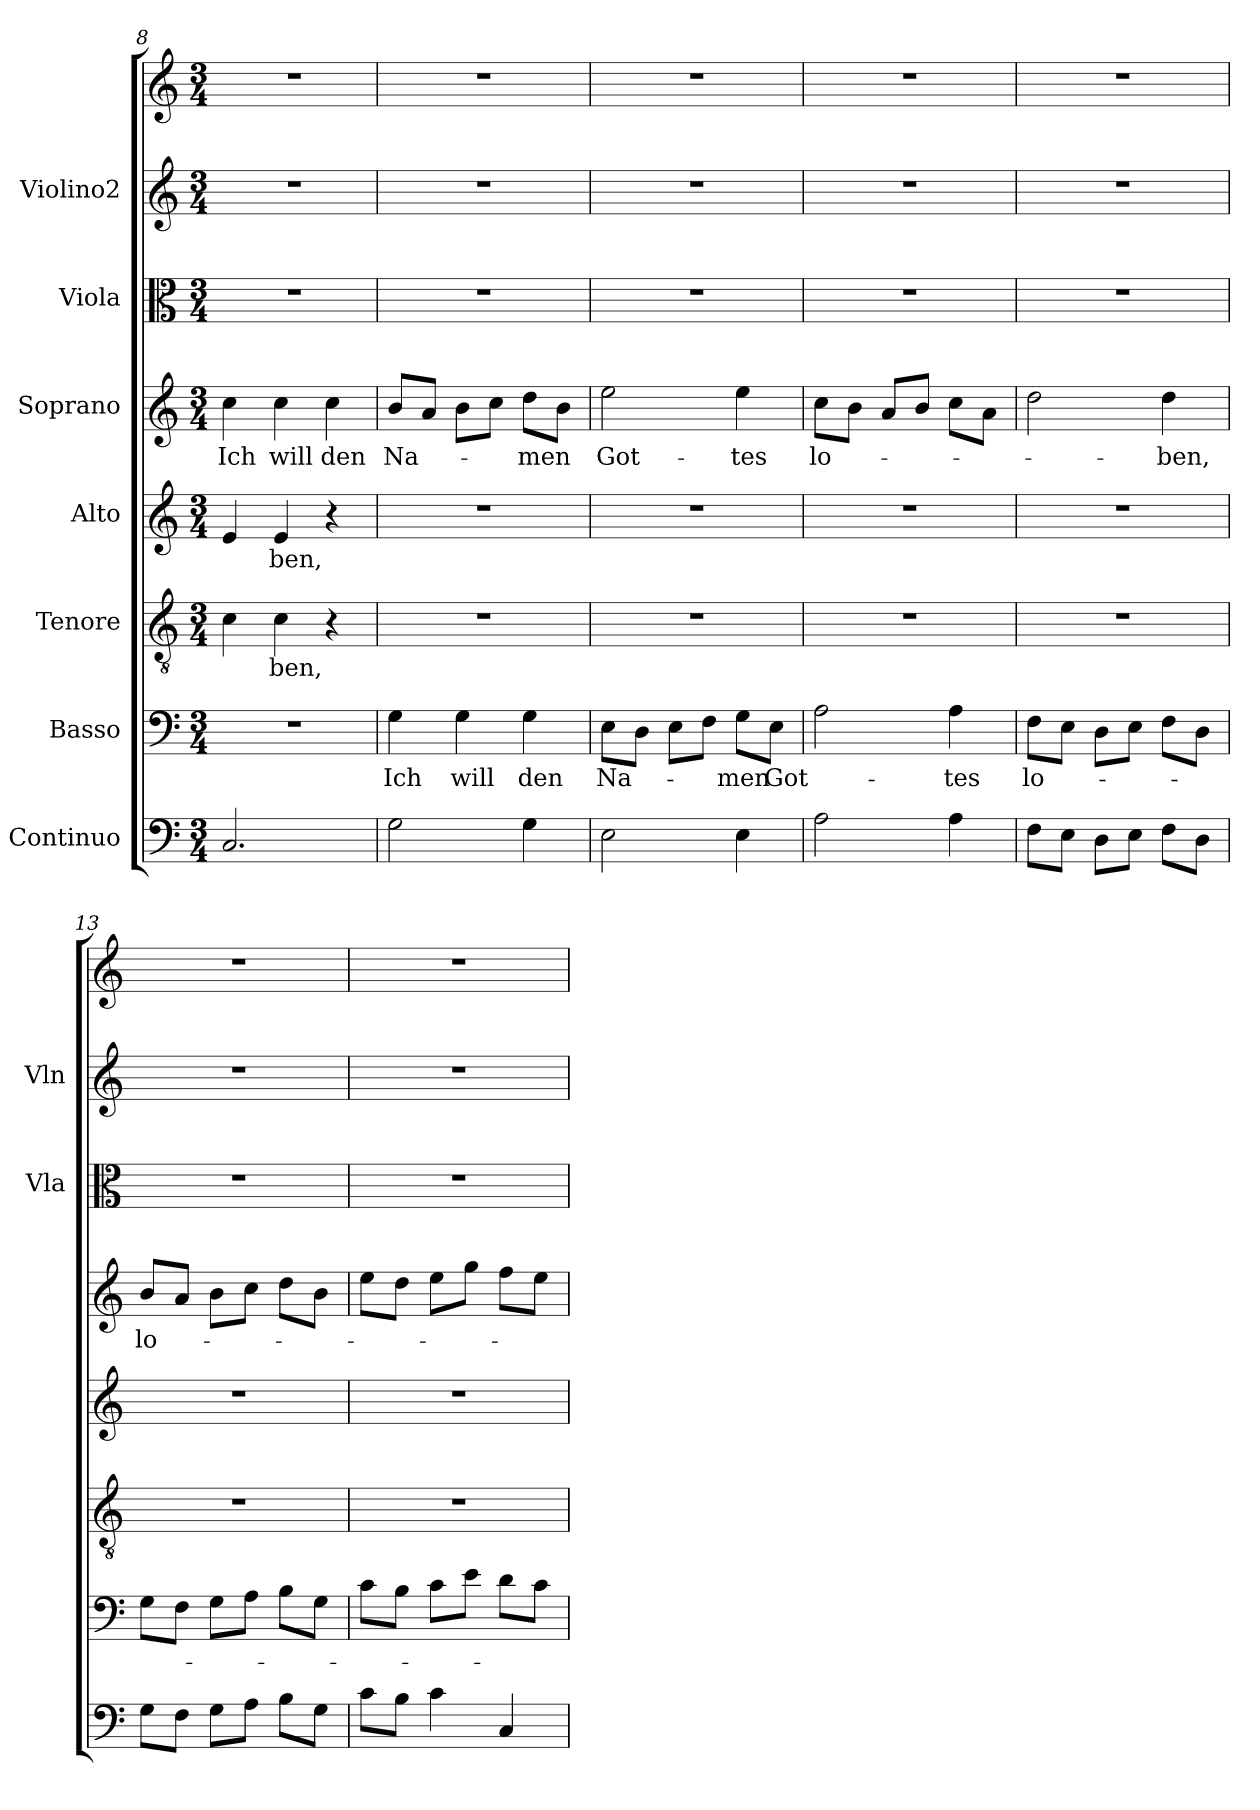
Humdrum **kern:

**kern	**kern	**text	**kern	**text	**kern	**text	**kern	**text	**kern	**kern	**kern
*part7	*part6	*part6	*part5	*part5	*part4	*part4	*part3	*part3	*part2	*part1	*part1
*staff8	*staff7	*staff7	*staff6	*staff6	*staff5	*staff5	*staff4	*staff4	*staff3	*staff2	*staff1
*I"Continuo	*I"Basso	*	*I"Tenore	*	*I"Alto	*	*I"Soprano	*	*I"Viola	*I"Violino2	*
*	*	*	*	*	*	*	*	*	*I'Vla	*I'Vln	*
*clefF4	*clefF4	*	*clefGv2	*	*clefG2	*	*clefG2	*	*clefC3	*clefG2	*clefG2
*k[]	*k[]	*	*k[]	*	*k[]	*	*k[]	*	*k[]	*k[]	*k[]
*M3/4	*M3/4	*	*M3/4	*	*M3/4	*	*M3/4	*	*M3/4	*M3/4	*M3/4
=8	=8	=8	=8	=8	=8	=8	=8	=8	=8	=8	=8
!	!	!	!	!	!	!	!	!LO:LY:b	!	!	!
2.C/	2.r	.	4c\	.	4e/	.	4cc\	Ich	2.r	2.r	2.r
!	!	!	!	!LO:LY:b	!	!LO:LY:b	!	!LO:LY:b	!	!	!
.	.	.	4c\	ben,	4e/	ben,	4cc\	will	.	.	.
!	!	!	!	!	!	!	!	!LO:LY:b	!	!	!
.	.	.	4r	.	4r	.	4cc\	den	.	.	.
=9	=9	=9	=9	=9	=9	=9	=9	=9	=9	=9	=9
!	!	!LO:LY:b	!	!	!	!	!	!LO:LY:b	!	!	!
2G\	4G\	Ich	2.r	.	2.r	.	8b/L	Na-	2.r	2.r	2.r
.	.	.	.	.	.	.	8a/J	.	.	.	.
!	!	!LO:LY:b	!	!	!	!	!	!	!	!	!
.	4G\	will	.	.	.	.	8b\L	.	.	.	.
.	.	.	.	.	.	.	8cc\J	.	.	.	.
!	!	!LO:LY:b	!	!	!	!	!	!LO:LY:b	!	!	!
4G\	4G\	den	.	.	.	.	8dd\L	men	.	.	.
.	.	.	.	.	.	.	8b\J	.	.	.	.
=10	=10	=10	=10	=10	=10	=10	=10	=10	=10	=10	=10
!	!	!LO:LY:b	!	!	!	!	!	!LO:LY:b	!	!	!
2E\	8E\L	Na-	2.r	.	2.r	.	2ee\	Got-	2.r	2.r	2.r
.	8D\J	.	.	.	.	.	.	.	.	.	.
.	8E\L	.	.	.	.	.	.	.	.	.	.
.	8F\J	.	.	.	.	.	.	.	.	.	.
!	!	!LO:LY:b	!	!	!	!	!	!LO:LY:b	!	!	!
4E\	8G\L	men	.	.	.	.	4ee\	tes	.	.	.
!	!	!LO:LY:b	!	!	!	!	!	!	!	!	!
.	8E\J	Got-	.	.	.	.	.	.	.	.	.
=11	=11	=11	=11	=11	=11	=11	=11	=11	=11	=11	=11
!	!	!	!	!	!	!	!	!LO:LY:b	!	!	!
2A\	2A\	.	2.r	.	2.r	.	8cc\L	lo-	2.r	2.r	2.r
.	.	.	.	.	.	.	8b\J	.	.	.	.
.	.	.	.	.	.	.	8a/L	.	.	.	.
.	.	.	.	.	.	.	8b/J	.	.	.	.
!	!	!LO:LY:b	!	!	!	!	!	!	!	!	!
4A\	4A\	tes	.	.	.	.	8cc\L	.	.	.	.
.	.	.	.	.	.	.	8a\J	.	.	.	.
=12	=12	=12	=12	=12	=12	=12	=12	=12	=12	=12	=12
!	!	!LO:LY:b	!	!	!	!	!	!	!	!	!
8F\L	8F\L	lo-	2.r	.	2.r	.	2dd\	.	2.r	2.r	2.r
8E\J	8E\J	.	.	.	.	.	.	.	.	.	.
8D\L	8D\L	.	.	.	.	.	.	.	.	.	.
8E\J	8E\J	.	.	.	.	.	.	.	.	.	.
!	!	!	!	!	!	!	!	!LO:LY:b	!	!	!
8F\L	8F\L	.	.	.	.	.	4dd\	ben,	.	.	.
8D\J	8D\J	.	.	.	.	.	.	.	.	.	.
!!LO:LB:g=z
=13	=13	=13	=13	=13	=13	=13	=13	=13	=13	=13	=13
!	!	!	!	!	!	!	!	!LO:LY:b	!	!	!
8G\L	8G\L	.	2.r	.	2.r	.	8b/L	lo-	2.r	2.r	2.r
8F\J	8F\J	.	.	.	.	.	8a/J	.	.	.	.
8G\L	8G\L	.	.	.	.	.	8b\L	.	.	.	.
8A\J	8A\J	.	.	.	.	.	8cc\J	.	.	.	.
8B\L	8B\L	.	.	.	.	.	8dd\L	.	.	.	.
8G\J	8G\J	.	.	.	.	.	8b\J	.	.	.	.
=14	=14	=14	=14	=14	=14	=14	=14	=14	=14	=14	=14
8c\L	8c\L	.	2.r	.	2.r	.	8ee\L	.	2.r	2.r	2.r
8B\J	8B\J	.	.	.	.	.	8dd\J	.	.	.	.
4c\	8c\L	.	.	.	.	.	8ee\L	.	.	.	.
.	8e\J	.	.	.	.	.	8gg\J	.	.	.	.
4C/	8d\L	.	.	.	.	.	8ff\L	.	.	.	.
.	8c\J	.	.	.	.	.	8ee\J	.	.	.	.
=	=	=	=	=	=	=	=	=	=	=	=
*-	*-	*-	*-	*-	*-	*-	*-	*-	*-	*-	*-
